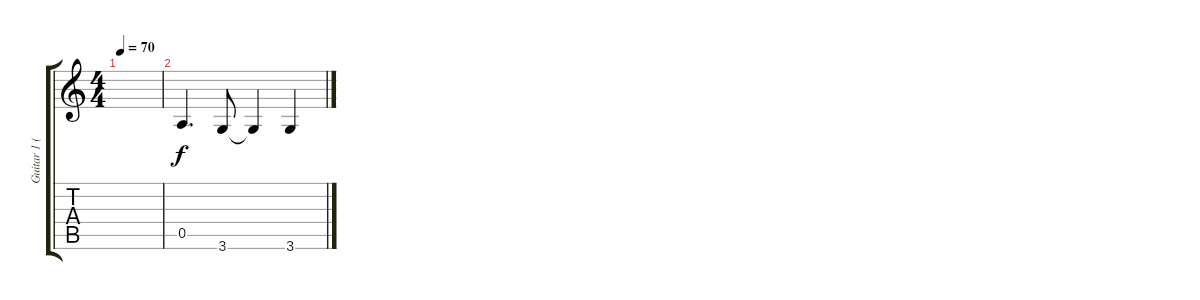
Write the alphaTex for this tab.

\track ("Guitar 1 (Acoustic)" "Guitar 1 (") {instrument acousticguitarsteel}
\staff {score tabs}
\tuning (E4 B3 G3 D3 A2 E2) {hide}
\ts (4 4)
\tempo 70
\clef g2
\ks c
|
0.5.4{d} 3.6.8 3.6{t}.4 3.6.4
